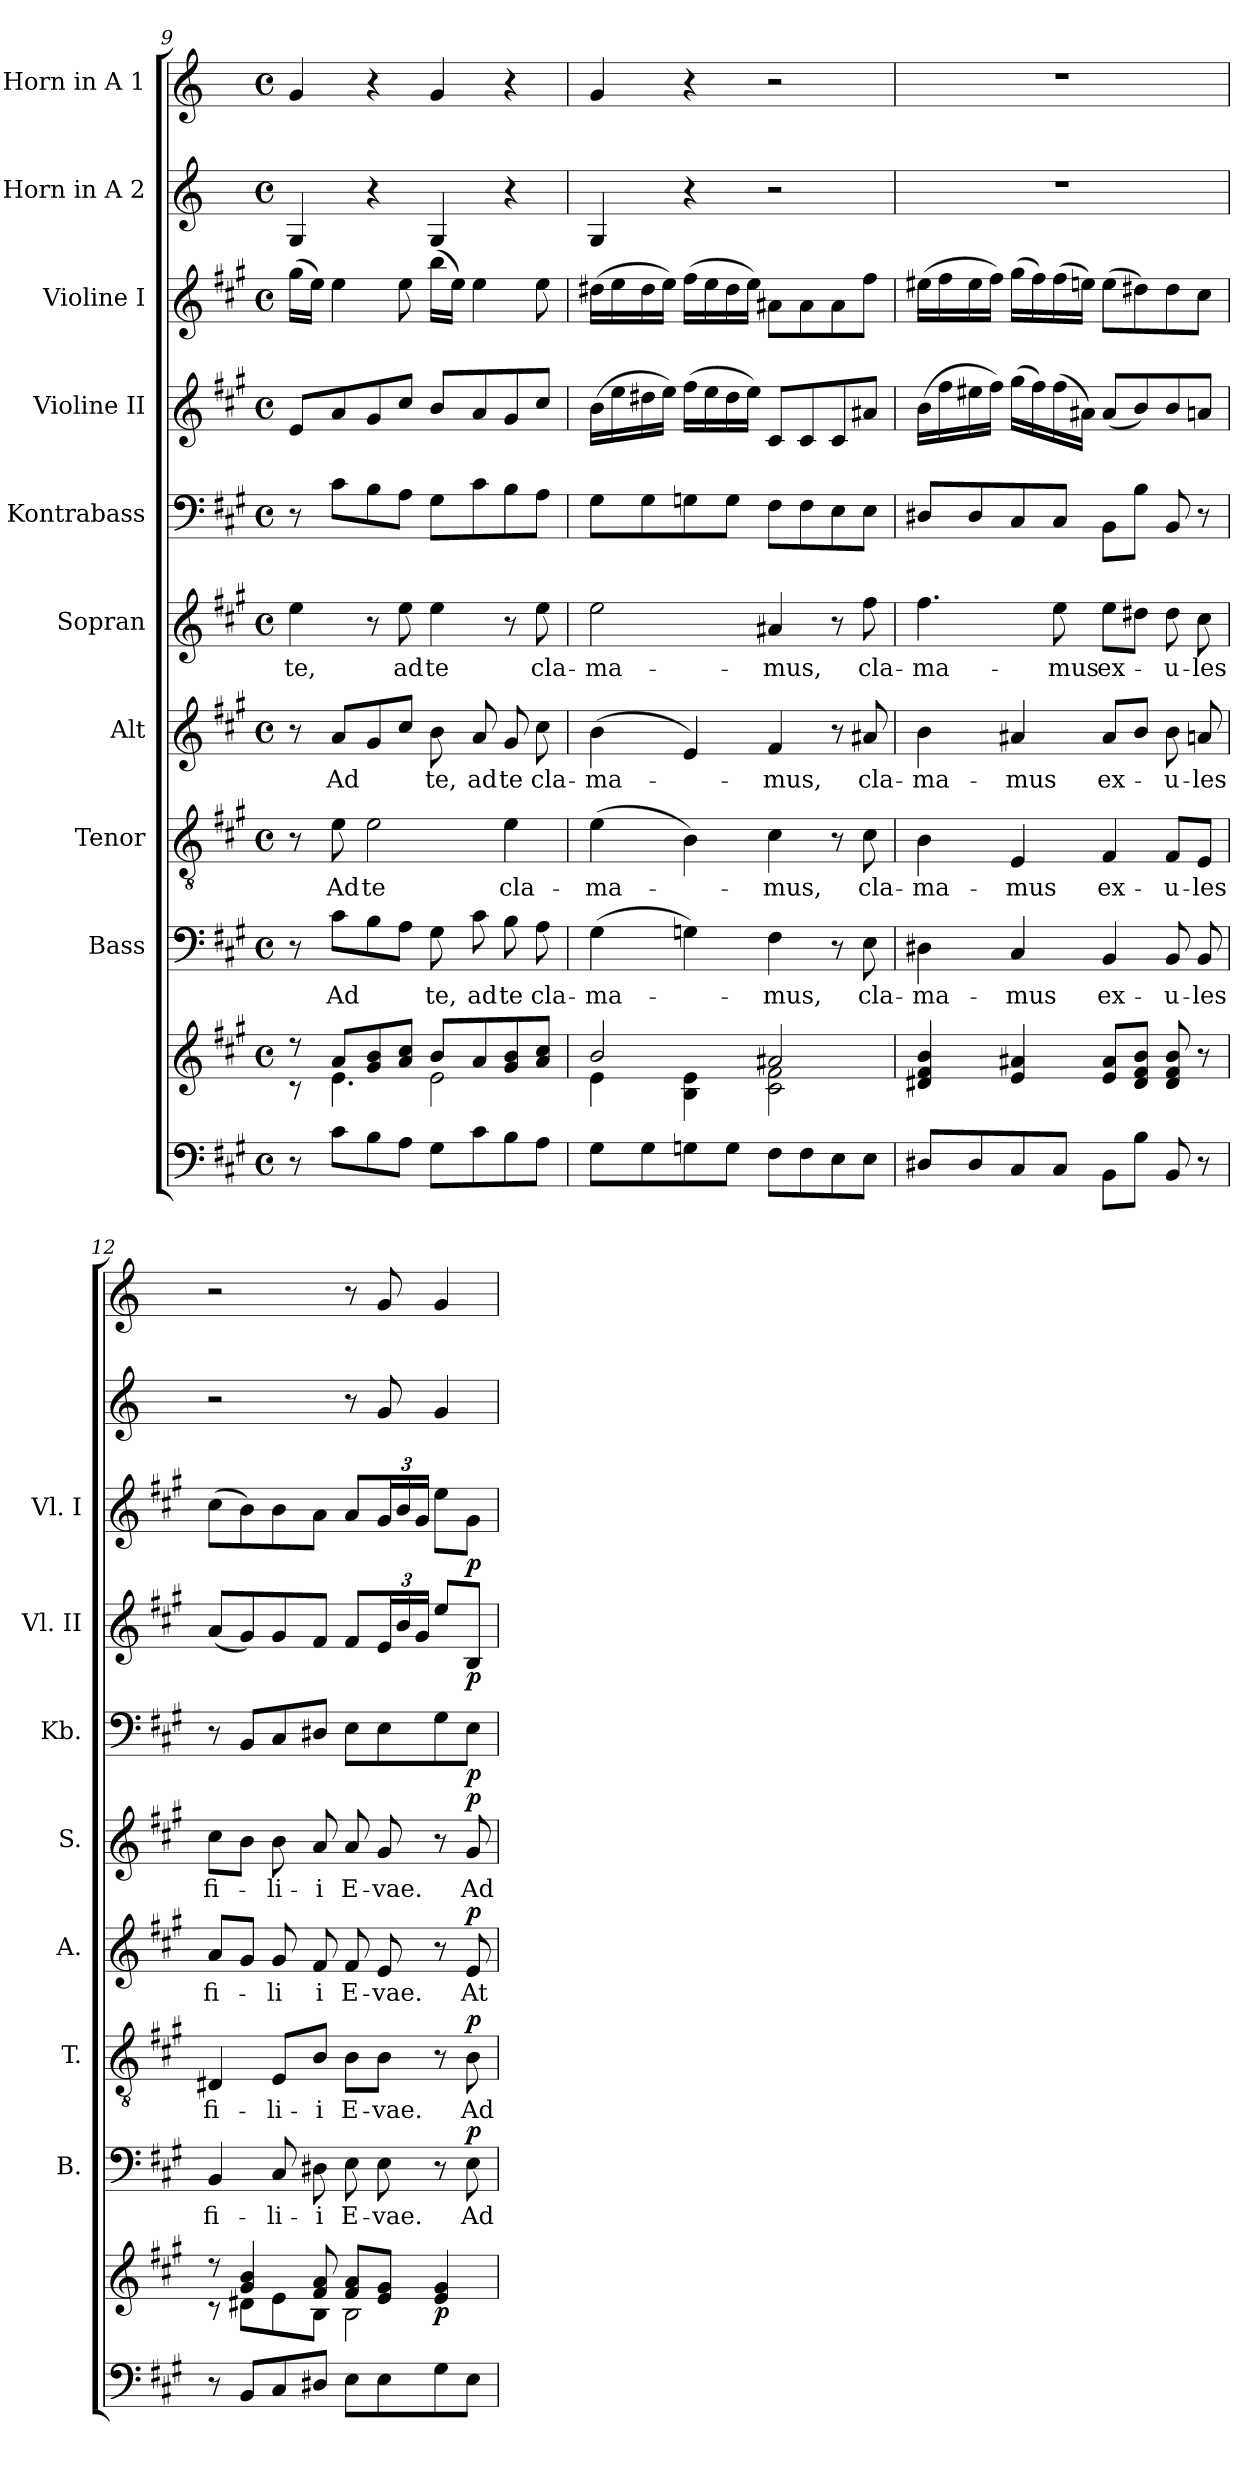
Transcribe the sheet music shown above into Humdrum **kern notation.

**kern	**kern	**dynam	**kern	**text	**dynam	**kern	**text	**dynam	**kern	**text	**dynam	**kern	**text	**dynam	**kern	**dynam	**kern	**dynam	**kern	**dynam	**kern	**kern
*part10	*part10	*part10	*part9	*part9	*part9	*part8	*part8	*part8	*part7	*part7	*part7	*part6	*part6	*part6	*part5	*part5	*part4	*part4	*part3	*part3	*part2	*part1
*staff11	*staff10	*staff10/11	*staff9	*staff9	*staff9	*staff8	*staff8	*staff8	*staff7	*staff7	*staff7	*staff6	*staff6	*staff6	*staff5	*staff5	*staff4	*staff4	*staff3	*staff3	*staff2	*staff1
*	*	*	*I"Bass	*	*	*I"Tenor	*	*	*I"Alt	*	*	*I"Sopran	*	*	*I"Kontrabass	*	*I"Violine II	*	*I"Violine I	*	*I"Horn in A 2	*I"Horn in A 1
*	*	*	*I'B.	*	*	*I'T.	*	*	*I'A.	*	*	*I'S.	*	*	*I'Kb.	*	*I'Vl. II	*	*I'Vl. I	*	*	*
*clefF4	*clefG2	*	*clefF4	*	*	*clefGv2	*	*	*clefG2	*	*	*clefG2	*	*	*clefF4	*	*clefG2	*	*clefG2	*	*clefG2	*clefG2
*	*	*	*	*	*	*	*	*	*	*	*	*	*	*	*ITrd7c12	*	*	*	*	*	*ITrd2c3	*ITrd2c3
*k[f#c#g#]	*k[f#c#g#]	*	*k[f#c#g#]	*	*	*k[f#c#g#]	*	*	*k[f#c#g#]	*	*	*k[f#c#g#]	*	*	*k[f#c#g#]	*	*k[f#c#g#]	*	*k[f#c#g#]	*	*k[f#c#g#]	*k[f#c#g#]
*A:	*A:	*	*A:	*	*	*A:	*	*	*A:	*	*	*A:	*	*	*A:	*	*A:	*	*A:	*	*A:	*A:
*M4/4	*M4/4	*	*M4/4	*	*	*M4/4	*	*	*M4/4	*	*	*M4/4	*	*	*M4/4	*	*M4/4	*	*M4/4	*	*M4/4	*M4/4
*met(c)	*met(c)	*	*met(c)	*	*	*met(c)	*	*	*met(c)	*	*	*met(c)	*	*	*met(c)	*	*met(c)	*	*met(c)	*	*met(c)	*met(c)
=9	=9	=9	=9	=9	=9	=9	=9	=9	=9	=9	=9	=9	=9	=9	=9	=9	=9	=9	=9	=9	=9	=9
*	*^	*	*	*	*	*	*	*	*	*	*	*	*	*	*	*	*	*	*	*	*	*
!	!	!	!	!	!	!	!	!	!	!	!	!	!	!LO:LY:b	!	!	!	!	!	!	!	!	!
8r	8r	8r	.	8r	.	.	8r	.	.	8r	.	.	4ee\	te,	.	8r	.	8e/L	.	(>16gg#\LL	.	4E/	4e/
.	.	.	.	.	.	.	.	.	.	.	.	.	.	.	.	.	.	.	.	16ee\JJ)	.	.	.
!	!	!	!	!	!LO:LY:b	!	!	!LO:LY:b	!	!	!LO:LY:b	!	!	!	!	!	!	!	!	!	!	!	!
8c#\L	8a/L	4.e\	.	8c#\L	Ad	.	8e\	Ad	.	8a/L	Ad	.	.	.	.	8C#\L	.	8a/	.	4ee\	.	.	.
!	!	!	!	!	!	!	!	!LO:LY:b	!	!	!	!	!	!	!	!	!	!	!	!	!	!	!
8B\	8g#/ 8b/	.	.	8B\	.	.	2e\	te	.	8g#/	.	.	8r	.	.	8BB\	.	8g#/	.	.	.	4r	4r
!	!	!	!	!	!	!	!	!	!	!	!	!	!	!LO:LY:b	!	!	!	!	!	!	!	!	!
8A\J	8a/ 8cc#/J	.	.	8A\J	.	.	.	.	.	8cc#/J	.	.	8ee\	ad	.	8AA\J	.	8cc#/J	.	8ee\	.	.	.
!	!	!	!	!	!LO:LY:b	!	!	!	!	!	!LO:LY:b	!	!	!LO:LY:b	!	!	!	!	!	!	!	!	!
8G#\L	8b/L	2e\	.	8G#\	te,	.	.	.	.	8b\	te,	.	4ee\	te	.	8GG#\L	.	8b/L	.	(>16bb\LL	.	4E/	4e/
.	.	.	.	.	.	.	.	.	.	.	.	.	.	.	.	.	.	.	.	16ee\JJ)	.	.	.
!	!	!	!	!	!LO:LY:b	!	!	!	!	!	!LO:LY:b	!	!	!	!	!	!	!	!	!	!	!	!
8c#\	8a/	.	.	8c#\	ad	.	.	.	.	8a/	ad	.	.	.	.	8C#\	.	8a/	.	4ee\	.	.	.
!	!	!	!	!	!LO:LY:b	!	!	!LO:LY:b	!	!	!LO:LY:b	!	!	!	!	!	!	!	!	!	!	!	!
8B\	8g#/ 8b/	.	.	8B\	te	.	4e\	cla-	.	8g#/	te	.	8r	.	.	8BB\	.	8g#/	.	.	.	4r	4r
!	!	!	!	!	!LO:LY:b	!	!	!	!	!	!LO:LY:b	!	!	!LO:LY:b	!	!	!	!	!	!	!	!	!
8A\J	8a/ 8cc#/J	.	.	8A\	cla-	.	.	.	.	8cc#\	cla-	.	8ee\	cla-	.	8AA\J	.	8cc#/J	.	8ee\	.	.	.
=10	=10	=10	=10	=10	=10	=10	=10	=10	=10	=10	=10	=10	=10	=10	=10	=10	=10	=10	=10	=10	=10	=10	=10
!	!	!	!	!	!LO:LY:b	!	!	!LO:LY:b	!	!	!LO:LY:b	!	!	!LO:LY:b	!	!	!	!	!	!	!	!	!
8G#\L	2b/	4e\	.	(>4G#\	-ma-	.	(>4e\	-ma-	.	(>4b\	-ma-	.	2ee\	-ma-	.	8GG#\L	.	(>16b\LL	.	(>16dd#X\LL	.	4E/	4e/
.	.	.	.	.	.	.	.	.	.	.	.	.	.	.	.	.	.	16ee\	.	16ee\	.	.	.
8G#\	.	.	.	.	.	.	.	.	.	.	.	.	.	.	.	8GG#\	.	16dd#X\	.	16dd#\	.	.	.
.	.	.	.	.	.	.	.	.	.	.	.	.	.	.	.	.	.	16ee\JJ)	.	16ee\JJ)	.	.	.
8Gn\	.	4B\ 4e\	.	4Gn\)	.	.	4B\)	.	.	4e/)	.	.	.	.	.	8GGn\	.	(>16ff#\LL	.	(>16ff#\LL	.	4r	4r
.	.	.	.	.	.	.	.	.	.	.	.	.	.	.	.	.	.	16ee\	.	16ee\	.	.	.
8G\J	.	.	.	.	.	.	.	.	.	.	.	.	.	.	.	8GG\J	.	16dd#\	.	16dd#\	.	.	.
.	.	.	.	.	.	.	.	.	.	.	.	.	.	.	.	.	.	16ee\JJ)	.	16ee\JJ)	.	.	.
!	!	!	!	!	!LO:LY:b	!	!	!LO:LY:b	!	!	!LO:LY:b	!	!	!LO:LY:b	!	!	!	!	!	!	!	!	!
8F#\L	2a#X/	2c#\ 2f#\	.	4F#\	-mus,	.	4c#\	-mus,	.	4f#/	-mus,	.	4a#X/	-mus,	.	8FF#\L	.	8c#/L	.	8a#X\L	.	2r	2r
8F#\	.	.	.	.	.	.	.	.	.	.	.	.	.	.	.	8FF#\	.	8c#/	.	8a#\	.	.	.
8E\	.	.	.	8r	.	.	8r	.	.	8r	.	.	8r	.	.	8EE\	.	8c#/	.	8a#\	.	.	.
!	!	!	!	!	!LO:LY:b	!	!	!LO:LY:b	!	!	!LO:LY:b	!	!	!LO:LY:b	!	!	!	!	!	!	!	!	!
8E\J	.	.	.	8E\	cla-	.	8c#\	cla-	.	8a#X/	cla-	.	8ff#\	cla-	.	8EE\J	.	8a#X/J	.	8ff#\J	.	.	.
*	*v	*v	*	*	*	*	*	*	*	*	*	*	*	*	*	*	*	*	*	*	*	*	*
!!LO:PB:g=z
=11	=11	=11	=11	=11	=11	=11	=11	=11	=11	=11	=11	=11	=11	=11	=11	=11	=11	=11	=11	=11	=11	=11
!	!	!	!	!LO:LY:b	!	!	!LO:LY:b	!	!	!LO:LY:b	!	!	!LO:LY:b	!	!	!	!	!	!	!	!	!
8D#X/L	4d#X/ 4f#/ 4b/	.	4D#X\	-ma-	.	4B\	-ma-	.	4b\	-ma-	.	4.ff#\	-ma-	.	8DD#X/L	.	(>16b\LL	.	(>16ee#X\LL	.	1r	1r
.	.	.	.	.	.	.	.	.	.	.	.	.	.	.	.	.	16ff#\	.	16ff#\	.	.	.
8D#/	.	.	.	.	.	.	.	.	.	.	.	.	.	.	8DD#/	.	16ee#X\	.	16ee#\	.	.	.
.	.	.	.	.	.	.	.	.	.	.	.	.	.	.	.	.	16ff#\JJ)	.	16ff#\JJ)	.	.	.
!	!	!	!	!LO:LY:b	!	!	!LO:LY:b	!	!	!LO:LY:b	!	!	!	!	!	!	!	!	!	!	!	!
8C#/	4e/ 4a#X/	.	4C#/	-mus	.	4E/	-mus	.	4a#X/	-mus	.	.	.	.	8CC#/	.	(>16gg#\LL	.	(>16gg#\LL	.	.	.
.	.	.	.	.	.	.	.	.	.	.	.	.	.	.	.	.	16ff#\)	.	16ff#\)	.	.	.
!	!	!	!	!	!	!	!	!	!	!	!	!	!LO:LY:b	!	!	!	!	!	!	!	!	!
8C#/J	.	.	.	.	.	.	.	.	.	.	.	8ee\	-mus	.	8CC#/J	.	(>16ff#\	.	(>16ff#\	.	.	.
.	.	.	.	.	.	.	.	.	.	.	.	.	.	.	.	.	16a#X\JJ)	.	16een\JJ)	.	.	.
!	!	!	!	!LO:LY:b	!	!	!LO:LY:b	!	!	!LO:LY:b	!	!	!LO:LY:b	!	!	!	!	!	!	!	!	!
8BB\L	8e/ 8a#/L	.	4BB/	ex-	.	4F#/	ex-	.	8a#/L	ex-	.	8ee\L	ex-	.	8BBB\L	.	(<8a#/L	.	(>8ee\L	.	.	.
8B\J	8d#/ 8f#/ 8b/J	.	.	.	.	.	.	.	8b/J	.	.	8dd#X\J	.	.	8BB\J	.	8b/)	.	8dd#X\)	.	.	.
!	!	!	!	!LO:LY:b	!	!	!LO:LY:b	!	!	!LO:LY:b	!	!	!LO:LY:b	!	!	!	!	!	!	!	!	!
8BB/	8d#/ 8f#/ 8b/	.	8BB/	-u-	.	8F#/L	-u-	.	8b\	-u-	.	8dd#\	-u-	.	8BBB/	.	8b/	.	8dd#\	.	.	.
!	!	!	!	!LO:LY:b	!	!	!LO:LY:b	!	!	!LO:LY:b	!	!	!LO:LY:b	!	!	!	!	!	!	!	!	!
8r	8r	.	8BB/	-les	.	8E/J	-les	.	8an/	-les	.	8cc#\	-les	.	8r	.	8an/J	.	8cc#\J	.	.	.
=12	=12	=12	=12	=12	=12	=12	=12	=12	=12	=12	=12	=12	=12	=12	=12	=12	=12	=12	=12	=12	=12	=12
*	*^	*	*	*	*	*	*	*	*	*	*	*	*	*	*	*	*	*	*	*	*	*
!	!	!	!	!	!LO:LY:b	!	!	!LO:LY:b	!	!	!LO:LY:b	!	!	!LO:LY:b	!	!	!	!	!	!	!	!	!
8r	8r	8r	.	4BB/	fi-	.	4D#X/	fi-	.	8a/L	fi-	.	8cc#\L	fi-	.	8r	.	(<8a/L	.	(>8cc#\L	.	2r	2r
8BB/L	4g#/ 4b/	8d#X\L	.	.	.	.	.	.	.	8g#/J	.	.	8b\J	.	.	8BBB/L	.	8g#/)	.	8b\)	.	.	.
!	!	!	!	!	!LO:LY:b	!	!	!LO:LY:b	!	!	!LO:LY:b	!	!	!LO:LY:b	!	!	!	!	!	!	!	!	!
8C#/	.	8e\	.	8C#/	-li-	.	8E/L	-li-	.	8g#/	-li	.	8b\	-li-	.	8CC#/	.	8g#/	.	8b\	.	.	.
!	!	!	!	!	!LO:LY:b	!	!	!LO:LY:b	!	!	!LO:LY:b	!	!	!LO:LY:b	!	!	!	!	!	!	!	!	!
8D#X/J	8f#/ 8a/	8B\J	.	8D#X\	-i	.	8B/J	-i	.	8f#/	i	.	8a/	-i	.	8DD#X/J	.	8f#/J	.	8a\J	.	.	.
!	!	!	!	!	!LO:LY:b	!	!	!LO:LY:b	!	!	!LO:LY:b	!	!	!LO:LY:b	!	!	!	!	!	!	!	!	!
8E\L	8f#/ 8a/L	2B\	.	8E\	E-	.	8B\L	E-	.	8f#/	E-	.	8a/	E-	.	8EE\L	.	8f#/L	.	8a/L	.	8r	8r
!	!	!	!	!	!LO:LY:b	!	!	!LO:LY:b	!	!	!LO:LY:b	!	!	!LO:LY:b	!	!	!	!	!	!	!	!	!
8E\	8e/ 8g#/J	.	.	8E\	-vae.	.	8B\J	-vae.	.	8e/	-vae.	.	8g#/	-vae.	.	8EE\	.	24e/L	.	24g#/L	.	8e/	8e/
.	.	.	.	.	.	.	.	.	.	.	.	.	.	.	.	.	.	24b/	.	24b/	.	.	.
.	.	.	.	.	.	.	.	.	.	.	.	.	.	.	.	.	.	24g#/JJ	.	24g#/JJ	.	.	.
!	!	!	!LO:DY:b	!	!	!	!	!	!	!	!	!	!	!	!	!	!	!	!	!	!	!	!
8G#\	4e/ 4g#/	.	p	8r	.	.	8r	.	.	8r	.	.	8r	.	.	8GG#\	.	8ee/L	.	8ee\L	.	4e/	4e/
!	!	!	!	!	!LO:LY:b	!LO:DY:a	!	!LO:LY:b	!LO:DY:a	!	!LO:LY:b	!LO:DY:a	!	!LO:LY:b	!LO:DY:a	!	!LO:DY:b	!	!LO:DY:b	!	!LO:DY:b	!	!
8E\J	.	.	.	8E\	Ad	p	8B\	Ad	p	8e/	At	p	8g#/	Ad	p	8EE\J	p	8B/J	p	8g#\J	p	.	.
*	*v	*v	*	*	*	*	*	*	*	*	*	*	*	*	*	*	*	*	*	*	*	*	*
=	=	=	=	=	=	=	=	=	=	=	=	=	=	=	=	=	=	=	=	=	=	=
*-	*-	*-	*-	*-	*-	*-	*-	*-	*-	*-	*-	*-	*-	*-	*-	*-	*-	*-	*-	*-	*-	*-
